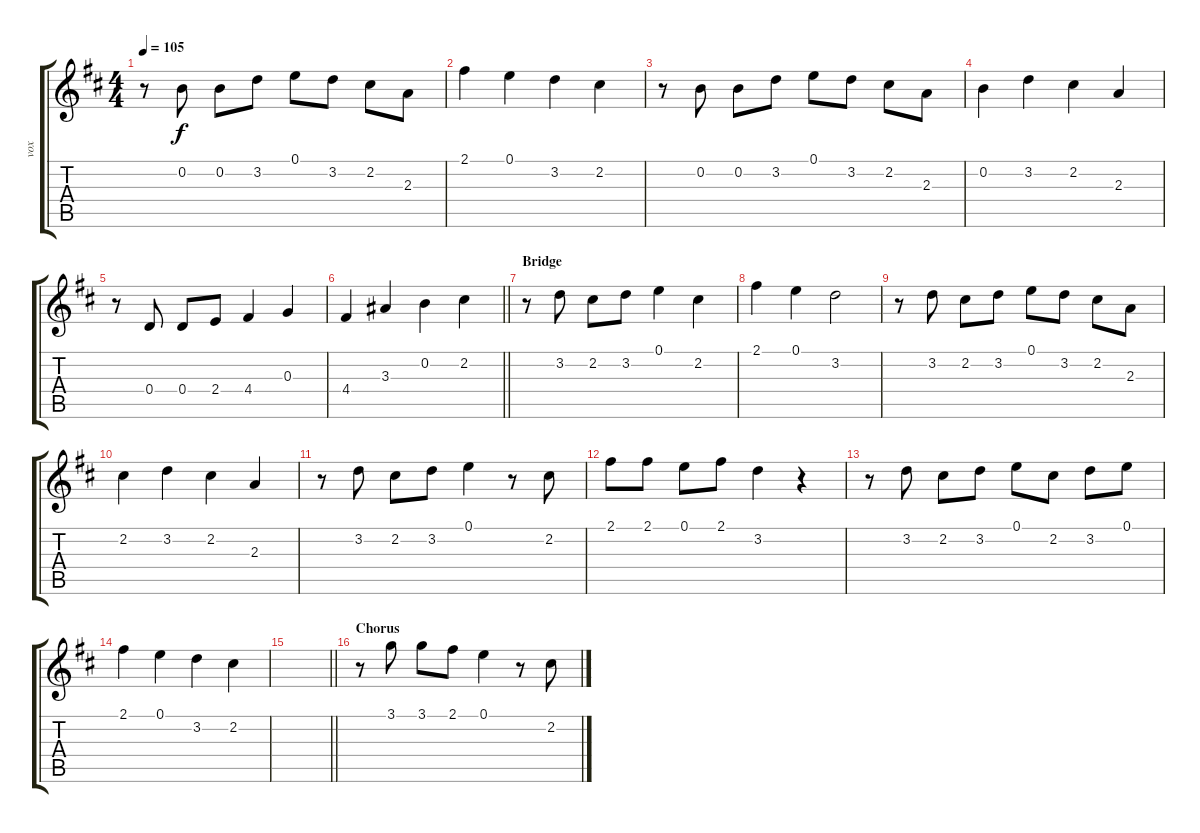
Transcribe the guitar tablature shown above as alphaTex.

\track ("vox" "vox") {instrument acousticguitarsteel}
\staff {score tabs}
\tuning (E4 B3 G3 D3 A2 E2) {hide}
\ts (4 4)
\tempo 105
\clef g2
\ks bminor
r.8{dy f} 0.2.8 0.2.8 3.2.8 0.1.8 3.2.8 2.2.8 2.3.8 |
2.1.4 0.1.4 3.2.4 2.2.4 |
r.8 0.2.8 0.2.8 3.2.8 0.1.8 3.2.8 2.2.8 2.3.8 |
0.2.4 3.2.4 2.2.4 2.3.4 |
r.8 0.4.8 0.4.8 2.4.8 4.4.4 0.3.4 |
\barLineRight lightlight
4.4.4 3.3.4 0.2.4 2.2.4 |
\section ("" "Bridge")
r.8 3.2.8 2.2.8 3.2.8 0.1.4 2.2.4 |
2.1.4 0.1.4 3.2.2 |
r.8 3.2.8 2.2.8 3.2.8 0.1.8 3.2.8 2.2.8 2.3.8 |
2.2.4 3.2.4 2.2.4 2.3.4 |
r.8 3.2.8 2.2.8 3.2.8 0.1.4 r.8 2.2.8 |
2.1.8 2.1.8 0.1.8 2.1.8 3.2.4 r.4 |
r.8 3.2.8 2.2.8 3.2.8 0.1.8 2.2.8 3.2.8 0.1.8 |
2.1.4 0.1.4 3.2.4 2.2.4 |
\barLineRight lightlight
|
\section ("" "Chorus")
r.8 3.1.8 3.1.8 2.1.8 0.1.4 r.8 2.2.8
